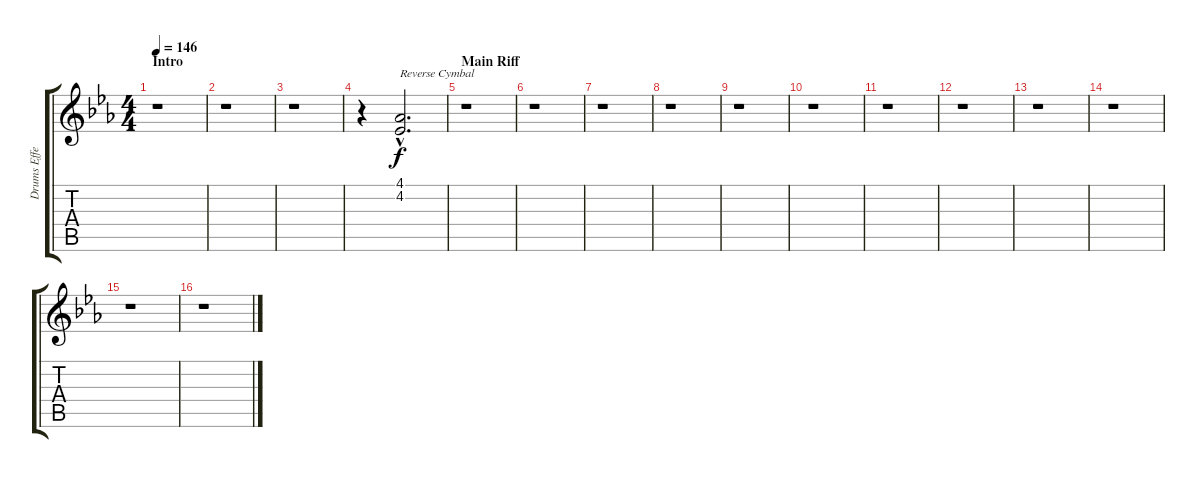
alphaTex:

\track ("Drums Effect 2" "Drums Effe") {instrument gunshot}
\staff {score tabs}
\tuning (E4 B3 G3 D3 A2 E2) {hide}
\ts (4 4)
\section ("" "Intro")
\tempo 146
\clef g2
\ks eb
r.1{dy f instrument gunshot} |
r.1 |
r.1 |
r.4 (4.1{hac} 4.2{hac}).2{d txt "Reverse Cymbal" instrument reversecymbal} |
\section ("" "Main Riff")
r.1 |
r.1 |
r.1 |
r.1 |
r.1 |
r.1 |
r.1 |
r.1 |
r.1 |
r.1 |
r.1 |
r.1
